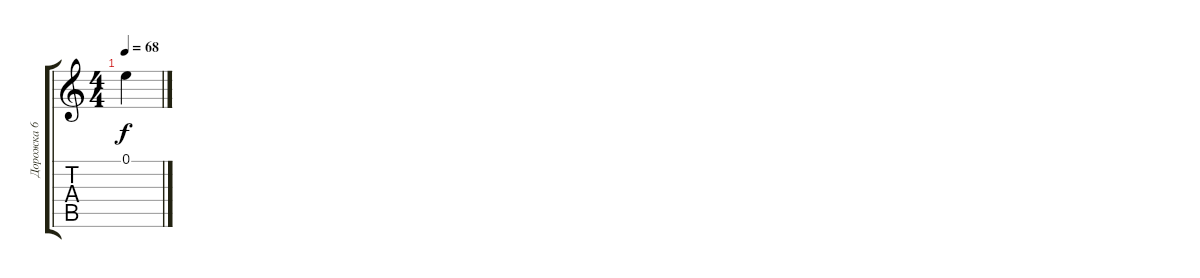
\track ("Дорожка 6" "Дорожка 6") {instrument electricguitarjazz}
\staff {score tabs}
\tuning (E4 B3 G3 D3 A2 E2) {hide}
\ts (4 4)
\tempo 68
\clef g2
\ks c
0.1{t}.4{dy f}
